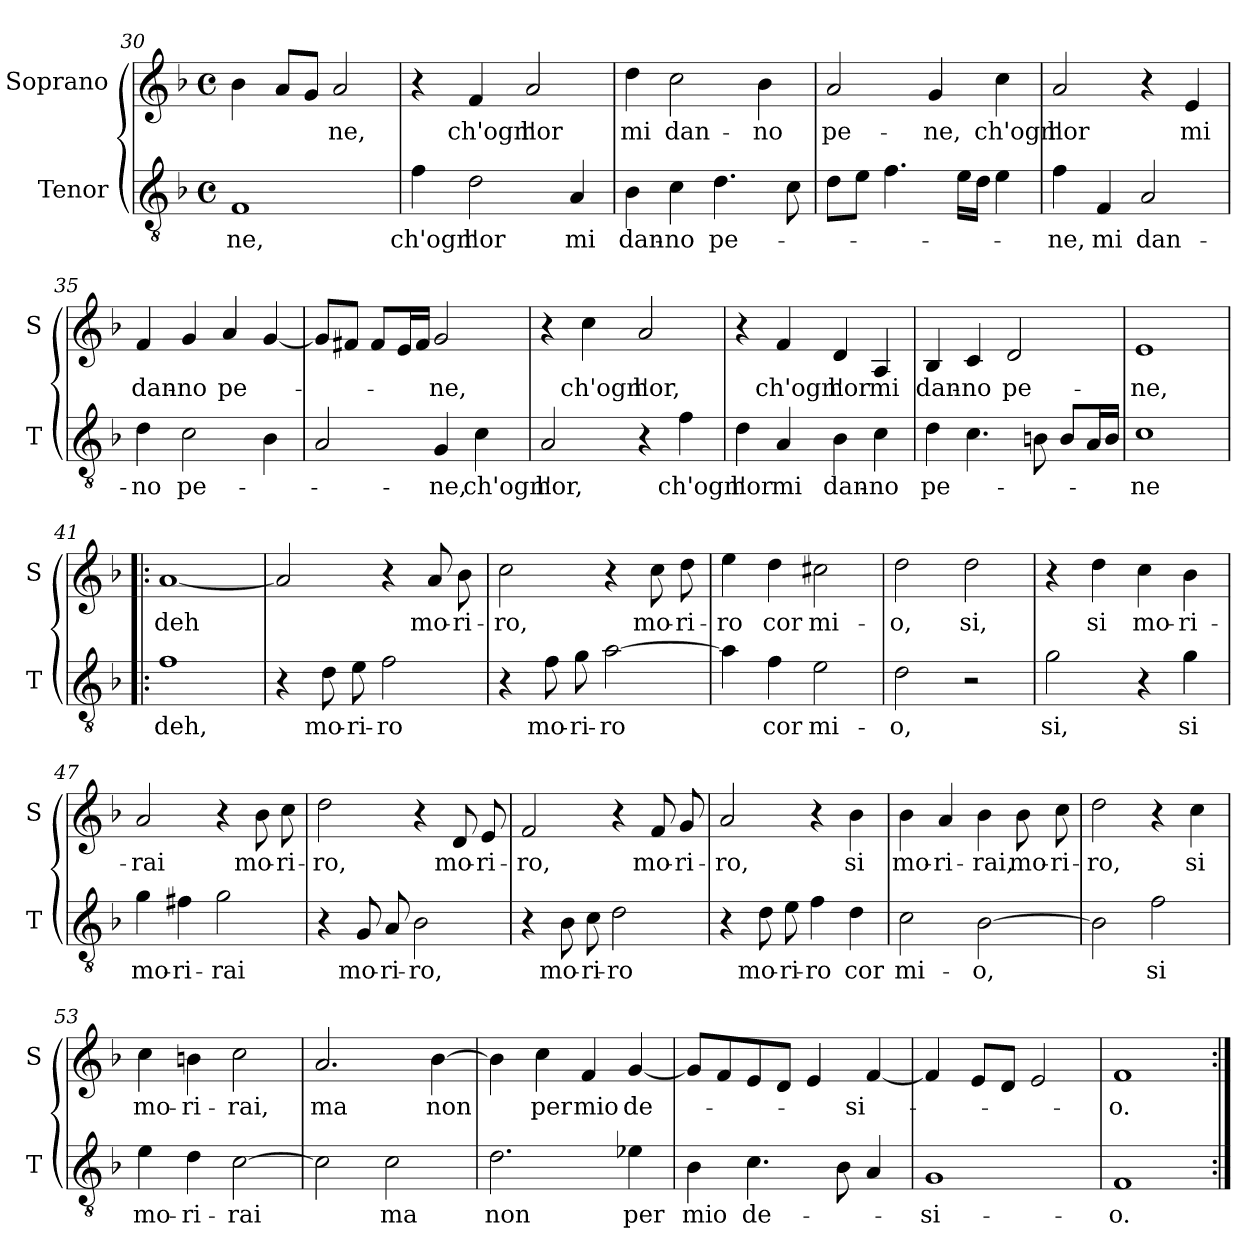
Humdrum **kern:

**kern	**text	**kern	**text
*part2	*part2	*part1	*part1
*staff2	*staff2	*staff1	*staff1
*I"Tenor	*	*I"Soprano	*
*I'T	*	*I'S	*
*clefGv2	*	*clefG2	*
*k[b-]	*	*k[b-]	*
*F:	*	*F:	*
*M4/4	*	*M4/4	*
*met(c)	*	*met(c)	*
=30	=30	=30	=30
!	!LO:LY:b	!	!
1F	-ne,	4b-\	.
.	.	8a/L	.
.	.	8g/J	.
!	!	!	!LO:LY:b
.	.	2a/	-ne,
!!LO:LB:g=z
=31	=31	=31	=31
!	!LO:LY:b	!	!
4f\	ch'ogn'	4r	.
!	!LO:LY:b	!	!LO:LY:b
2d\	hor	4f/	ch'ogn'
!	!	!	!LO:LY:b
.	.	2a/	hor
!	!LO:LY:b	!	!
4A/	mi	.	.
=32	=32	=32	=32
!	!LO:LY:b	!	!LO:LY:b
4B-\	dan-	4dd\	mi
!	!LO:LY:b	!	!LO:LY:b
4c\	-no	2cc\	dan-
!	!LO:LY:b	!	!
4.d\	pe-	.	.
!	!	!	!LO:LY:b
.	.	4b-\	-no
8c\	.	.	.
=33	=33	=33	=33
!	!	!	!LO:LY:b
8d\L	.	2a/	pe-
8e\J	.	.	.
4.f\	.	.	.
!	!	!	!LO:LY:b
.	.	4g/	-ne,
16e\LL	.	.	.
16d\JJ	.	.	.
!	!	!	!LO:LY:b
4e\	.	4cc\	ch'ogn'
=34	=34	=34	=34
!	!LO:LY:b	!	!LO:LY:b
4f\	-ne,	2a/	hor
!	!LO:LY:b	!	!
4F/	mi	.	.
!	!LO:LY:b	!	!
2A/	dan-	4r	.
!	!	!	!LO:LY:b
.	.	4e/	mi
=35	=35	=35	=35
!	!LO:LY:b	!	!LO:LY:b
4d\	-no	4f/	dan-
!	!LO:LY:b	!	!LO:LY:b
2c\	pe-	4g/	-no
!	!	!	!LO:LY:b
.	.	4a/	pe-
4B-\	.	[4g/	.
!!LO:LB:g=z
=36	=36	=36	=36
2A/	.	8g/L]	.
.	.	8f#X/J	.
.	.	8f#/L	.
.	.	16e/L	.
.	.	16f#/JJ	.
!	!LO:LY:b	!	!LO:LY:b
4G/	-ne,	2g/	-ne,
!	!LO:LY:b	!	!
4c\	ch'ogn'	.	.
=37	=37	=37	=37
!	!LO:LY:b	!	!
2A/	hor,	4r	.
!	!	!	!LO:LY:b
.	.	4cc\	ch'ogn'
!	!	!	!LO:LY:b
4r	.	2a/	hor,
!	!LO:LY:b	!	!
4f\	ch'ogn'	.	.
=38	=38	=38	=38
!	!LO:LY:b	!	!
4d\	hor	4r	.
!	!LO:LY:b	!	!LO:LY:b
4A/	mi	4f/	ch'ogn'
!	!LO:LY:b	!	!LO:LY:b
4B-\	dan-	4d/	hor
!	!LO:LY:b	!	!LO:LY:b
4c\	-no	4A/	mi
=39	=39	=39	=39
!	!LO:LY:b	!	!LO:LY:b
4d\	pe-	4B-/	dan-
!	!	!	!LO:LY:b
4.c\	.	4c/	-no
!	!	!	!LO:LY:b
.	.	2d/	pe-
8Bn\	.	.	.
8B/L	.	.	.
16A/L	.	.	.
16B/JJ	.	.	.
=40	=40	=40	=40
!	!LO:LY:b	!	!LO:LY:b
1c	-ne	1e	-ne,
!!LO:LB:g=z
=41!|:	=41!|:	=41!|:	=41!|:
!	!LO:LY:b	!	!LO:LY:b
1f	deh,	[1a	deh
=42	=42	=42	=42
4r	.	2a/]	.
!	!LO:LY:b	!	!
8d\	mo-	.	.
!	!LO:LY:b	!	!
8e\	-ri-	.	.
!	!LO:LY:b	!	!
2f\	-ro	4r	.
!	!	!	!LO:LY:b
.	.	8a/	mo-
!	!	!	!LO:LY:b
.	.	8b-\	-ri-
=43	=43	=43	=43
!	!	!	!LO:LY:b
4r	.	2cc\	-ro,
!	!LO:LY:b	!	!
8f\	mo-	.	.
!	!LO:LY:b	!	!
8g\	-ri-	.	.
!	!LO:LY:b	!	!
[2a\	-ro	4r	.
!	!	!	!LO:LY:b
.	.	8cc\	mo-
!	!	!	!LO:LY:b
.	.	8dd\	-ri-
=44	=44	=44	=44
!	!	!	!LO:LY:b
4a\]	.	4ee\	-ro
!	!LO:LY:b	!	!LO:LY:b
4f\	cor	4dd\	cor
!	!LO:LY:b	!	!LO:LY:b
2e\	mi-	2cc#X\	mi-
=45	=45	=45	=45
!	!LO:LY:b	!	!LO:LY:b
2d\	-o,	2dd\	-o,
!	!	!	!LO:LY:b
2r	.	2dd\	si,
!!LO:LB:g=z
=46	=46	=46	=46
!	!LO:LY:b	!	!
2g\	si,	4r	.
!	!	!	!LO:LY:b
.	.	4dd\	si
!	!	!	!LO:LY:b
4r	.	4cc\	mo-
!	!LO:LY:b	!	!LO:LY:b
4g\	si	4b-\	-ri-
=47	=47	=47	=47
!	!LO:LY:b	!	!LO:LY:b
4g\	mo-	2a/	-rai
!	!LO:LY:b	!	!
4f#X\	-ri-	.	.
!	!LO:LY:b	!	!
2g\	-rai	4r	.
!	!	!	!LO:LY:b
.	.	8b-\	mo-
!	!	!	!LO:LY:b
.	.	8cc\	-ri-
=48	=48	=48	=48
!	!	!	!LO:LY:b
4r	.	2dd\	-ro,
!	!LO:LY:b	!	!
8G/	mo-	.	.
!	!LO:LY:b	!	!
8A/	-ri-	.	.
!	!LO:LY:b	!	!
2B-\	-ro,	4r	.
!	!	!	!LO:LY:b
.	.	8d/	mo-
!	!	!	!LO:LY:b
.	.	8e/	-ri-
=49	=49	=49	=49
!	!	!	!LO:LY:b
4r	.	2f/	-ro,
!	!LO:LY:b	!	!
8B-\	mo-	.	.
!	!LO:LY:b	!	!
8c\	-ri-	.	.
!	!LO:LY:b	!	!
2d\	-ro	4r	.
!	!	!	!LO:LY:b
.	.	8f/	mo-
!	!	!	!LO:LY:b
.	.	8g/	-ri-
=50	=50	=50	=50
!	!	!	!LO:LY:b
4r	.	2a/	-ro,
!	!LO:LY:b	!	!
8d\	mo-	.	.
!	!LO:LY:b	!	!
8e\	-ri-	.	.
!	!LO:LY:b	!	!
4f\	-ro	4r	.
!	!LO:LY:b	!	!LO:LY:b
4d\	cor	4b-\	si
!!LO:PB:g=z
=51	=51	=51	=51
!	!LO:LY:b	!	!LO:LY:b
2c\	mi-	4b-\	mo-
!	!	!	!LO:LY:b
.	.	4a/	-ri-
!	!LO:LY:b	!	!LO:LY:b
[2B-\	-o,	4b-\	-rai,
!	!	!	!LO:LY:b
.	.	8b-\	mo-
!	!	!	!LO:LY:b
.	.	8cc\	-ri-
=52	=52	=52	=52
!	!	!	!LO:LY:b
2B-\]	.	2dd\	-ro,
!	!LO:LY:b	!	!
2f\	si	4r	.
!	!	!	!LO:LY:b
.	.	4cc\	si
=53	=53	=53	=53
!	!LO:LY:b	!	!LO:LY:b
4e\	mo-	4cc\	mo-
!	!LO:LY:b	!	!LO:LY:b
4d\	-ri-	4bn\	-ri-
!	!LO:LY:b	!	!LO:LY:b
[2c\	-rai	2cc\	-rai,
=54	=54	=54	=54
!	!	!	!LO:LY:b
2c\]	.	2.a/	ma
!	!LO:LY:b	!	!
2c\	ma	.	.
!	!	!	!LO:LY:b
.	.	[4b-\	non
=55	=55	=55	=55
!	!LO:LY:b	!	!
2.d\	non	4b-\]	.
!	!	!	!LO:LY:b
.	.	4cc\	per
!	!	!	!LO:LY:b
.	.	4f/	mio
!	!LO:LY:b	!	!LO:LY:b
4e-X\	per	[4g/	de-
!!LO:LB:g=z
=56	=56	=56	=56
!	!LO:LY:b	!	!
4B-\	mio	8g/L]	.
.	.	8f/	.
!	!LO:LY:b	!	!
4.c\	de-	8e/	.
.	.	8d/J	.
.	.	4e/	.
8B-\	.	.	.
!	!	!	!LO:LY:b
4A/	.	[4f/	-si-
=57	=57	=57	=57
!	!LO:LY:b	!	!
1G	-si-	4f/]	.
.	.	8e/L	.
.	.	8d/J	.
.	.	2e/	.
=58	=58	=58	=58
!	!LO:LY:b	!	!LO:LY:b
1F	-o.	1f	-o.
=:|!	=:|!	=:|!	=:|!
*-	*-	*-	*-
